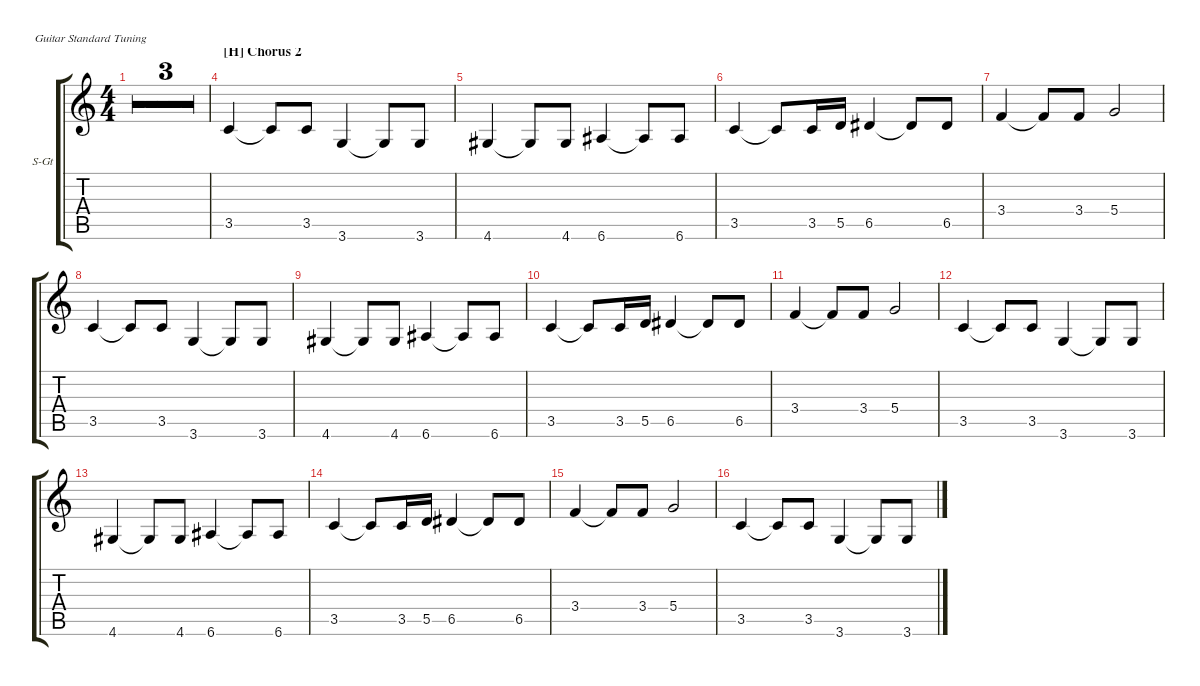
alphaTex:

\hideDynamics
\bracketExtendMode groupsimilarinstruments
\firstSystemTrackNameOrientation horizontal
\otherSystemsTrackNameOrientation horizontal
\track ("Guitar II" "S-Gt") {multiBarRest instrument acousticguitarsteel}
\staff {score tabs}
\tuning (E4 B3 G3 D3 A2 E2)
\ts (4 4)
\tempo 77
\clef g2
\ks c
r.1{dy f} |
r.1 |
r.1 |
\section ("H" "Chorus 2")
3.5.4 3.5{t}.8 3.5.8 3.6.4 3.6{t}.8 3.6.8 |
4.6.4 4.6{t}.8 4.6.8 6.6.4 6.6{t}.8 6.6.8 |
3.5.4 3.5{t}.8 3.5.16 5.5.16 6.5.4 6.5{t}.8 6.5.8 |
3.4.4 3.4{t}.8 3.4.8 5.4.2 |
3.5.4 3.5{t}.8 3.5.8 3.6.4 3.6{t}.8 3.6.8 |
4.6.4 4.6{t}.8 4.6.8 6.6.4 6.6{t}.8 6.6.8 |
3.5.4 3.5{t}.8 3.5.16 5.5.16 6.5.4 6.5{t}.8 6.5.8 |
3.4.4 3.4{t}.8 3.4.8 5.4.2 |
3.5.4 3.5{t}.8 3.5.8 3.6.4 3.6{t}.8 3.6.8 |
4.6.4 4.6{t}.8 4.6.8 6.6.4 6.6{t}.8 6.6.8 |
3.5.4 3.5{t}.8 3.5.16 5.5.16 6.5.4 6.5{t}.8 6.5.8 |
3.4.4 3.4{t}.8 3.4.8 5.4.2 |
3.5.4 3.5{t}.8 3.5.8 3.6.4 3.6{t}.8 3.6.8
